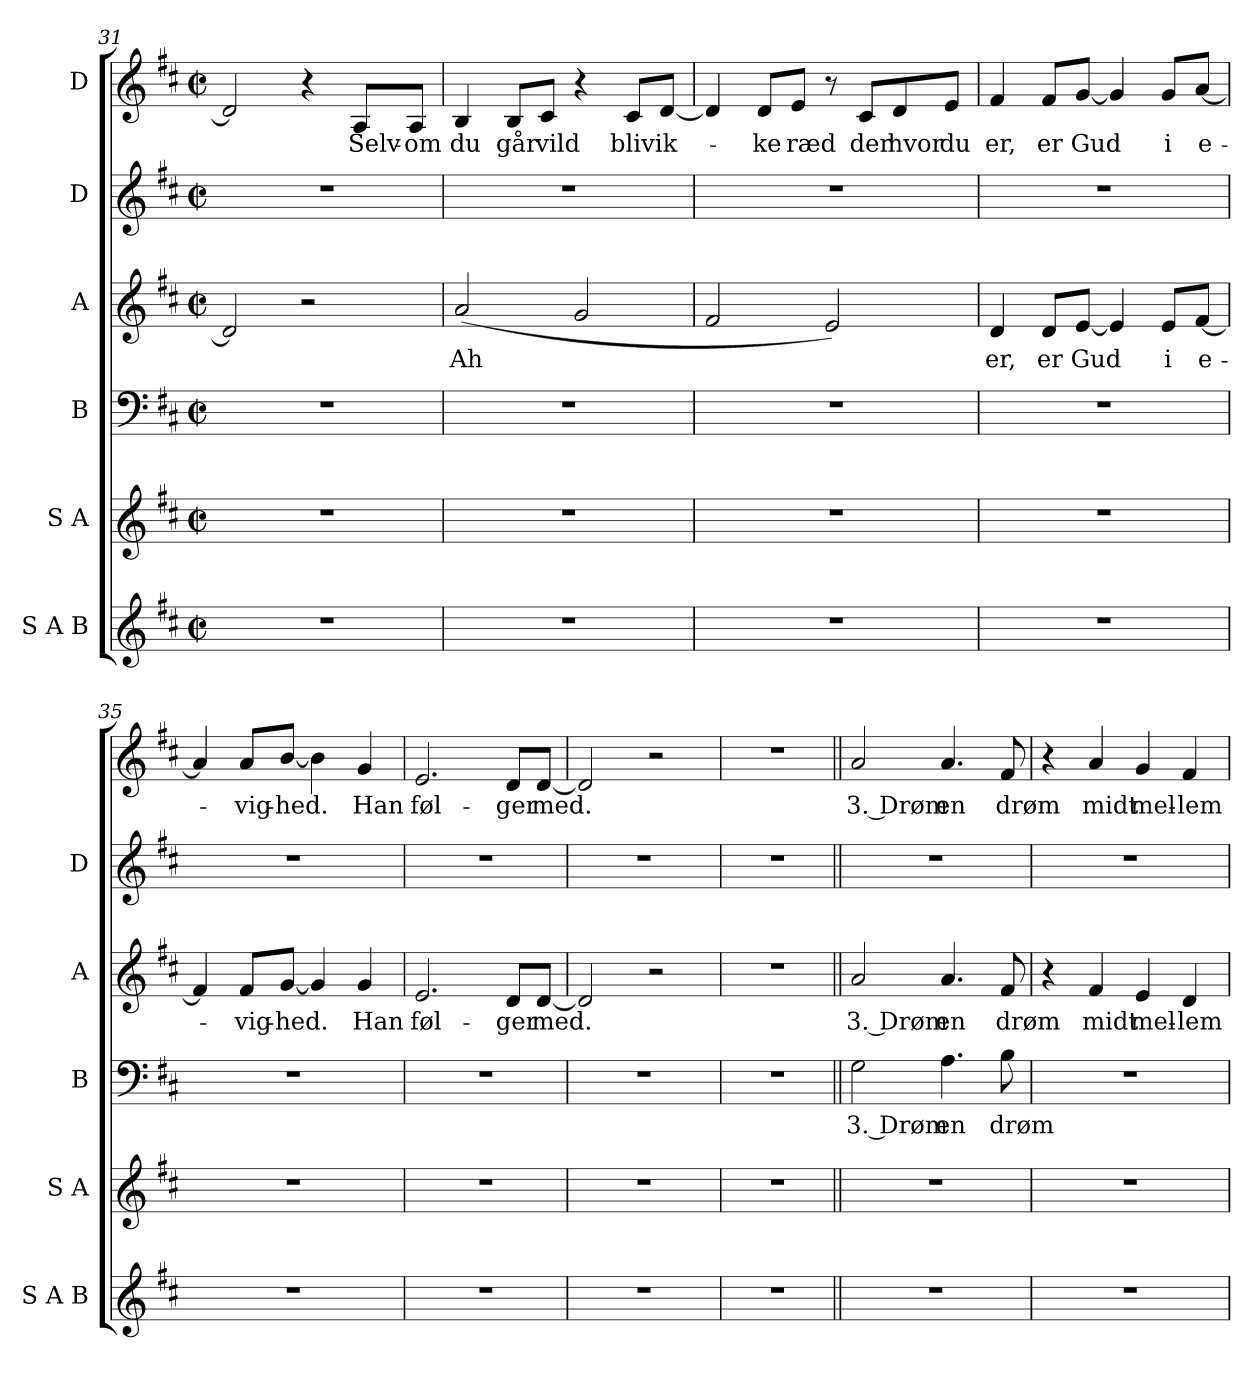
**kern	**kern	**kern	**text	**kern	**text	**kern	**kern	**text
*part6	*part5	*part4	*part4	*part3	*part3	*part2	*part1	*part1
*staff6	*staff5	*staff4	*staff4	*staff3	*staff3	*staff2	*staff1	*staff1
*I"S A B	*I"S A	*I"B	*	*I"A	*	*I"D	*I"D	*
*I'S A B	*I'S A	*I'B	*	*I'A	*	*I'D	*	*
*clefG2	*clefG2	*clefF4	*	*clefG2	*	*clefG2	*clefG2	*
*k[f#c#]	*k[f#c#]	*k[f#c#]	*	*k[f#c#]	*	*k[f#c#]	*k[f#c#]	*
*M2/2	*M2/2	*M2/2	*	*M2/2	*	*M2/2	*M2/2	*
*met(c|)	*met(c|)	*met(c|)	*	*met(c|)	*	*met(c|)	*met(c|)	*
=31	=31	=31	=31	=31	=31	=31	=31	=31
1r	1r	1r	.	2d/]	.	1r	2d/]	.
.	.	.	.	2r	.	.	4r	.
!	!	!	!	!	!	!	!	!LO:LY:b
.	.	.	.	.	.	.	8A/L	Selv-
!	!	!	!	!	!	!	!	!LO:LY:b
.	.	.	.	.	.	.	8A/J	-om
=32	=32	=32	=32	=32	=32	=32	=32	=32
!	!	!	!	!	!LO:LY:b	!	!	!LO:LY:b
1r	1r	1r	.	(2a/	Ah	1r	4B/	du
!	!	!	!	!	!	!	!	!LO:LY:b
.	.	.	.	.	.	.	8B/L	går
!	!	!	!	!	!	!	!	!LO:LY:b
.	.	.	.	.	.	.	8c#/J	vild
.	.	.	.	2g/	.	.	4r	.
!	!	!	!	!	!	!	!	!LO:LY:b
.	.	.	.	.	.	.	8c#/L	bliv
!	!	!	!	!	!	!	!	!LO:LY:b
.	.	.	.	.	.	.	[8d/J	ik-
=33	=33	=33	=33	=33	=33	=33	=33	=33
1r	1r	1r	.	2f#/	.	1r	4d/]	.
!	!	!	!	!	!	!	!	!LO:LY:b
.	.	.	.	.	.	.	8d/L	-ke
!	!	!	!	!	!	!	!	!LO:LY:b
.	.	.	.	.	.	.	8e/J	ræd
.	.	.	.	2e/)	.	.	8r	.
!	!	!	!	!	!	!	!	!LO:LY:b
.	.	.	.	.	.	.	8c#/L	der
!	!	!	!	!	!	!	!	!LO:LY:b
.	.	.	.	.	.	.	8d/	hvor
!	!	!	!	!	!	!	!	!LO:LY:b
.	.	.	.	.	.	.	8e/J	du
!!LO:PB:g=z
=34	=34	=34	=34	=34	=34	=34	=34	=34
!	!	!	!	!	!LO:LY:b	!	!	!LO:LY:b
1r	1r	1r	.	4d/	er,	1r	4f#/	er,
!	!	!	!	!	!LO:LY:b	!	!	!LO:LY:b
.	.	.	.	8d/L	er	.	8f#/L	er
!	!	!	!	!	!LO:LY:b	!	!	!LO:LY:b
.	.	.	.	[8e/J	Gud	.	[8g/J	Gud
.	.	.	.	4e/]	.	.	4g/]	.
!	!	!	!	!	!LO:LY:b	!	!	!LO:LY:b
.	.	.	.	8e/L	i	.	8g/L	i
!	!	!	!	!	!LO:LY:b	!	!	!LO:LY:b
.	.	.	.	[8f#/J	e-	.	[8a/J	e-
=35	=35	=35	=35	=35	=35	=35	=35	=35
1r	1r	1r	.	4f#/]	.	1r	4a/]	.
!	!	!	!	!	!LO:LY:b	!	!	!LO:LY:b
.	.	.	.	8f#/L	-vig-	.	8a/L	-vig-
!	!	!	!	!	!LO:LY:b	!	!	!LO:LY:b
.	.	.	.	[8g/J	-hed.	.	[8b/J	-hed.
.	.	.	.	4g/]	.	.	4b\]	.
!	!	!	!	!	!LO:LY:b	!	!	!LO:LY:b
.	.	.	.	4g/	Han	.	4g/	Han
=36	=36	=36	=36	=36	=36	=36	=36	=36
!	!	!	!	!	!LO:LY:b	!	!	!LO:LY:b
1r	1r	1r	.	2.e/	føl-	1r	2.e/	føl-
!	!	!	!	!	!LO:LY:b	!	!	!LO:LY:b
.	.	.	.	8d/L	-ger	.	8d/L	-ger
!	!	!	!	!	!LO:LY:b	!	!	!LO:LY:b
.	.	.	.	[8d/J	med.	.	[8d/J	med.
=37	=37	=37	=37	=37	=37	=37	=37	=37
1r	1r	1r	.	2d/]	.	1r	2d/]	.
.	.	.	.	2r	.	.	2r	.
=38	=38	=38	=38	=38	=38	=38	=38	=38
1r	1r	1r	.	1r	.	1r	1r	.
!!LO:LB:g=z
=39||	=39||	=39||	=39||	=39||	=39||	=39||	=39||	=39||
!	!	!	!LO:LY:b	!	!LO:LY:b	!	!	!LO:LY:b
1r	1r	2G\	3. Drøm	2a/	3. Drøm	1r	2a/	3. Drøm
!	!	!	!LO:LY:b	!	!LO:LY:b	!	!	!LO:LY:b
.	.	4.A\	en	4.a/	en	.	4.a/	en
!	!	!	!LO:LY:b	!	!LO:LY:b	!	!	!LO:LY:b
.	.	8B\	drøm	8f#/	drøm	.	8f#/	drøm
=40	=40	=40	=40	=40	=40	=40	=40	=40
1r	1r	1r	.	4r	.	1r	4r	.
!	!	!	!	!	!LO:LY:b	!	!	!LO:LY:b
.	.	.	.	4f#/	midt	.	4a/	midt
!	!	!	!	!	!LO:LY:b	!	!	!LO:LY:b
.	.	.	.	4e/	mel-	.	4g/	mel-
!	!	!	!	!	!LO:LY:b	!	!	!LO:LY:b
.	.	.	.	4d/	-lem	.	4f#/	-lem
=	=	=	=	=	=	=	=	=
*-	*-	*-	*-	*-	*-	*-	*-	*-
